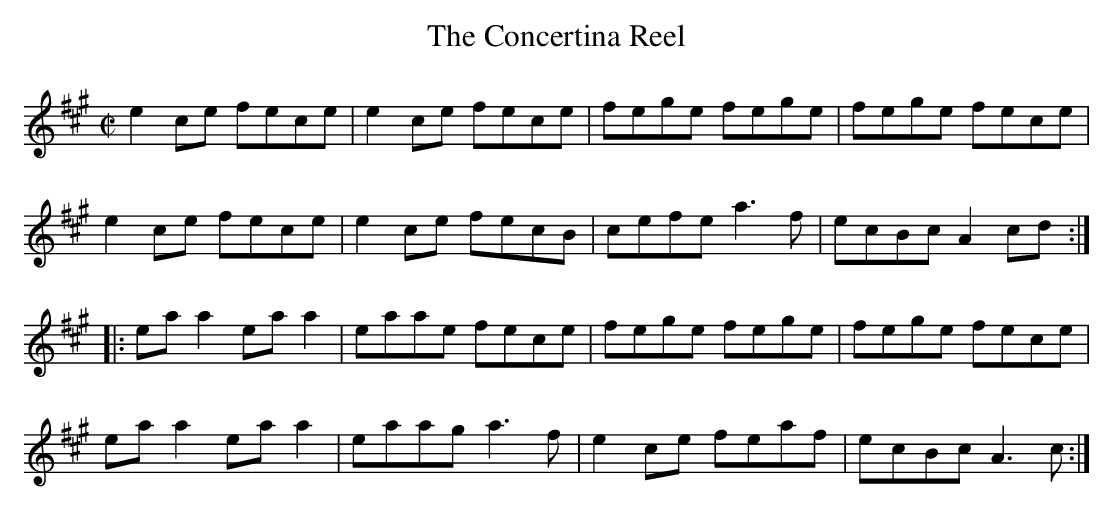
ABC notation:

X:1
T:Concertina Reel, The
M:C|
K:A
e2ce fece|e2ce fece|fege fege|fege fece|
e2ce fece|e2ce fecB|cefe a3f|ecBc A2cd:|
|:eaa2 eaa2|eaae fece|fege fege|fege fece|
eaa2 eaa2|eaag a3f|e2ce feaf|ecBc A3c:|
